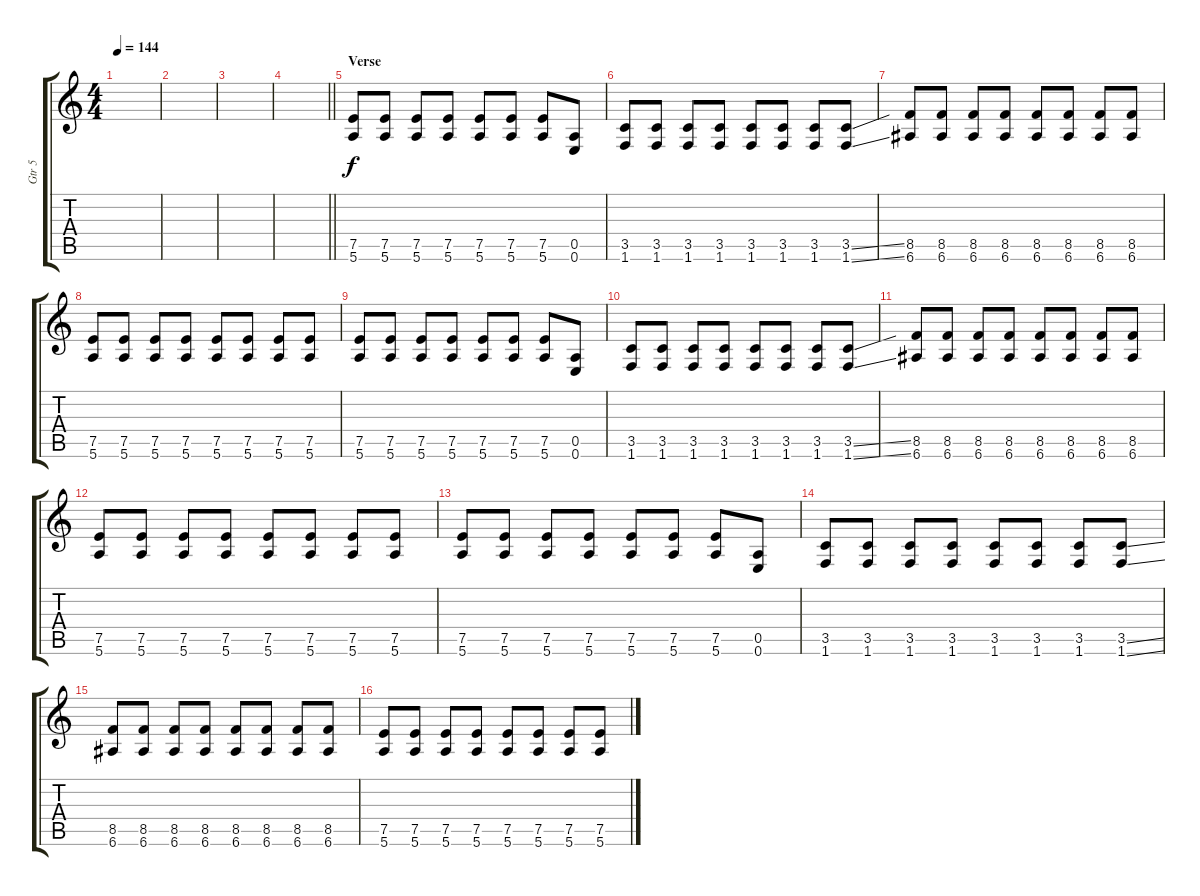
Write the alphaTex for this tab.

\track ("Gtr 5" "Gtr 5") {instrument electricguitarclean}
\staff {score tabs}
\tuning (E4 B3 G3 D3 A2 E2) {hide}
\ts (4 4)
\tempo 144
\clef g2
\ks c
|
|
|
\barLineRight lightlight
|
\section ("" "Verse")
(7.5 5.6).8 (7.5 5.6).8 (7.5 5.6).8 (7.5 5.6).8 (7.5 5.6).8 (7.5 5.6).8 (7.5 5.6).8 (0.5 0.6).8 |
(3.5 1.6).8 (3.5 1.6).8 (3.5 1.6).8 (3.5 1.6).8 (3.5 1.6).8 (3.5 1.6).8 (3.5 1.6).8 (3.5{ss} 1.6{ss}).8 |
(8.5 6.6).8 (8.5 6.6).8 (8.5 6.6).8 (8.5 6.6).8 (8.5 6.6).8 (8.5 6.6).8 (8.5 6.6).8 (8.5 6.6).8 |
(7.5 5.6).8 (7.5 5.6).8 (7.5 5.6).8 (7.5 5.6).8 (7.5 5.6).8 (7.5 5.6).8 (7.5 5.6).8 (7.5 5.6).8 |
(7.5 5.6).8 (7.5 5.6).8 (7.5 5.6).8 (7.5 5.6).8 (7.5 5.6).8 (7.5 5.6).8 (7.5 5.6).8 (0.5 0.6).8 |
(3.5 1.6).8 (3.5 1.6).8 (3.5 1.6).8 (3.5 1.6).8 (3.5 1.6).8 (3.5 1.6).8 (3.5 1.6).8 (3.5{ss} 1.6{ss}).8 |
(8.5 6.6).8 (8.5 6.6).8 (8.5 6.6).8 (8.5 6.6).8 (8.5 6.6).8 (8.5 6.6).8 (8.5 6.6).8 (8.5 6.6).8 |
(7.5 5.6).8 (7.5 5.6).8 (7.5 5.6).8 (7.5 5.6).8 (7.5 5.6).8 (7.5 5.6).8 (7.5 5.6).8 (7.5 5.6).8 |
(7.5 5.6).8 (7.5 5.6).8 (7.5 5.6).8 (7.5 5.6).8 (7.5 5.6).8 (7.5 5.6).8 (7.5 5.6).8 (0.5 0.6).8 |
(3.5 1.6).8 (3.5 1.6).8 (3.5 1.6).8 (3.5 1.6).8 (3.5 1.6).8 (3.5 1.6).8 (3.5 1.6).8 (3.5{ss} 1.6{ss}).8 |
(8.5 6.6).8 (8.5 6.6).8 (8.5 6.6).8 (8.5 6.6).8 (8.5 6.6).8 (8.5 6.6).8 (8.5 6.6).8 (8.5 6.6).8 |
(7.5 5.6).8 (7.5 5.6).8 (7.5 5.6).8 (7.5 5.6).8 (7.5 5.6).8 (7.5 5.6).8 (7.5 5.6).8 (7.5 5.6).8
